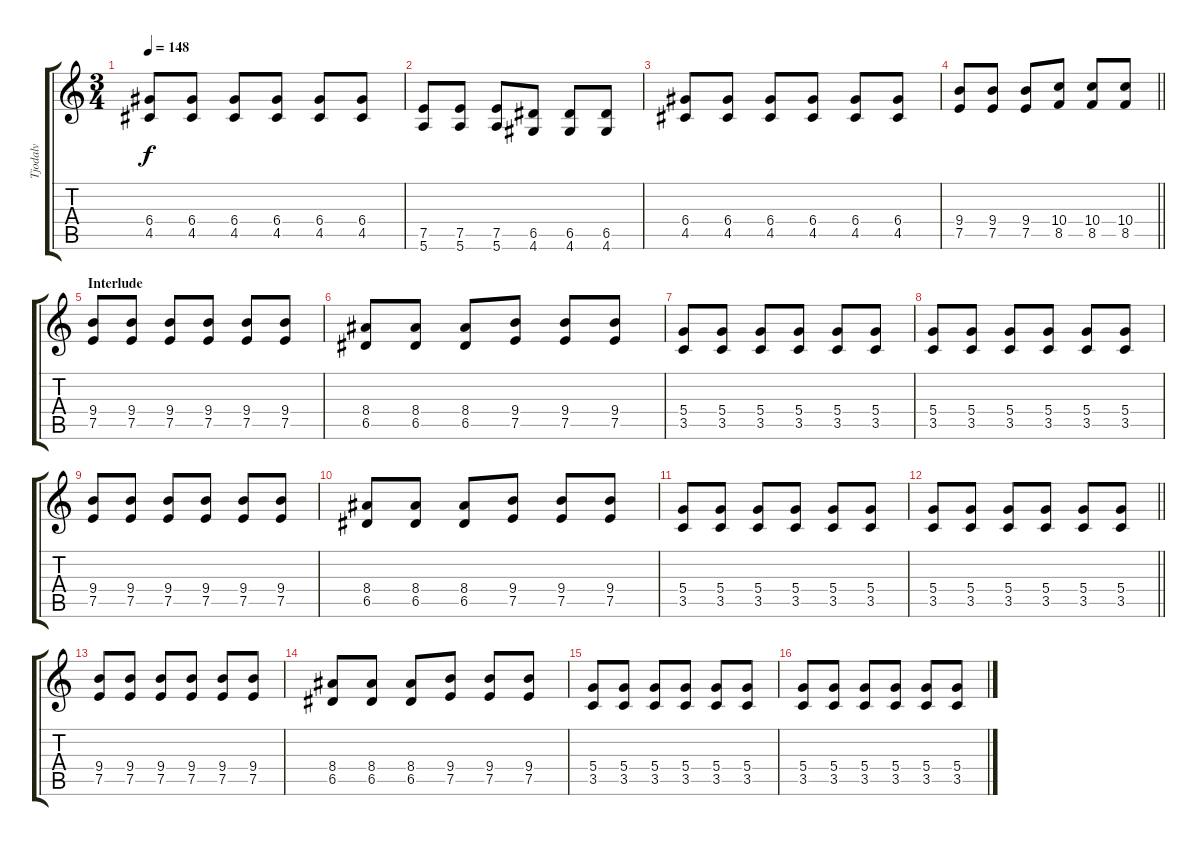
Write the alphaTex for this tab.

\track ("Tjodalv" "Tjodalv") {instrument distortionguitar}
\staff {score tabs}
\tuning (E4 B3 G3 D3 A2 E2) {hide}
\ts (3 4)
\tempo 148
\clef g2
\ks c
(6.4 4.5).8{dy f} (6.4 4.5).8 (6.4 4.5).8 (6.4 4.5).8 (6.4 4.5).8 (6.4 4.5).8 |
(7.5 5.6).8 (7.5 5.6).8 (7.5 5.6).8 (6.5 4.6).8 (6.5 4.6).8 (6.5 4.6).8 |
(6.4 4.5).8 (6.4 4.5).8 (6.4 4.5).8 (6.4 4.5).8 (6.4 4.5).8 (6.4 4.5).8 |
\barLineRight lightlight
(9.4 7.5).8 (9.4 7.5).8 (9.4 7.5).8 (10.4 8.5).8 (10.4 8.5).8 (10.4 8.5).8 |
\section ("" "Interlude")
(9.4 7.5).8 (9.4 7.5).8 (9.4 7.5).8 (9.4 7.5).8 (9.4 7.5).8 (9.4 7.5).8 |
(8.4 6.5).8 (8.4 6.5).8 (8.4 6.5).8 (9.4 7.5).8 (9.4 7.5).8 (9.4 7.5).8 |
(5.4 3.5).8 (5.4 3.5).8 (5.4 3.5).8 (5.4 3.5).8 (5.4 3.5).8 (5.4 3.5).8 |
(5.4 3.5).8 (5.4 3.5).8 (5.4 3.5).8 (5.4 3.5).8 (5.4 3.5).8 (5.4 3.5).8 |
(9.4 7.5).8 (9.4 7.5).8 (9.4 7.5).8 (9.4 7.5).8 (9.4 7.5).8 (9.4 7.5).8 |
(8.4 6.5).8 (8.4 6.5).8 (8.4 6.5).8 (9.4 7.5).8 (9.4 7.5).8 (9.4 7.5).8 |
(5.4 3.5).8 (5.4 3.5).8 (5.4 3.5).8 (5.4 3.5).8 (5.4 3.5).8 (5.4 3.5).8 |
\barLineRight lightlight
(5.4 3.5).8 (5.4 3.5).8 (5.4 3.5).8 (5.4 3.5).8 (5.4 3.5).8 (5.4 3.5).8 |
(9.4 7.5).8 (9.4 7.5).8 (9.4 7.5).8 (9.4 7.5).8 (9.4 7.5).8 (9.4 7.5).8 |
(8.4 6.5).8 (8.4 6.5).8 (8.4 6.5).8 (9.4 7.5).8 (9.4 7.5).8 (9.4 7.5).8 |
(5.4 3.5).8 (5.4 3.5).8 (5.4 3.5).8 (5.4 3.5).8 (5.4 3.5).8 (5.4 3.5).8 |
(5.4 3.5).8 (5.4 3.5).8 (5.4 3.5).8 (5.4 3.5).8 (5.4 3.5).8 (5.4 3.5).8
